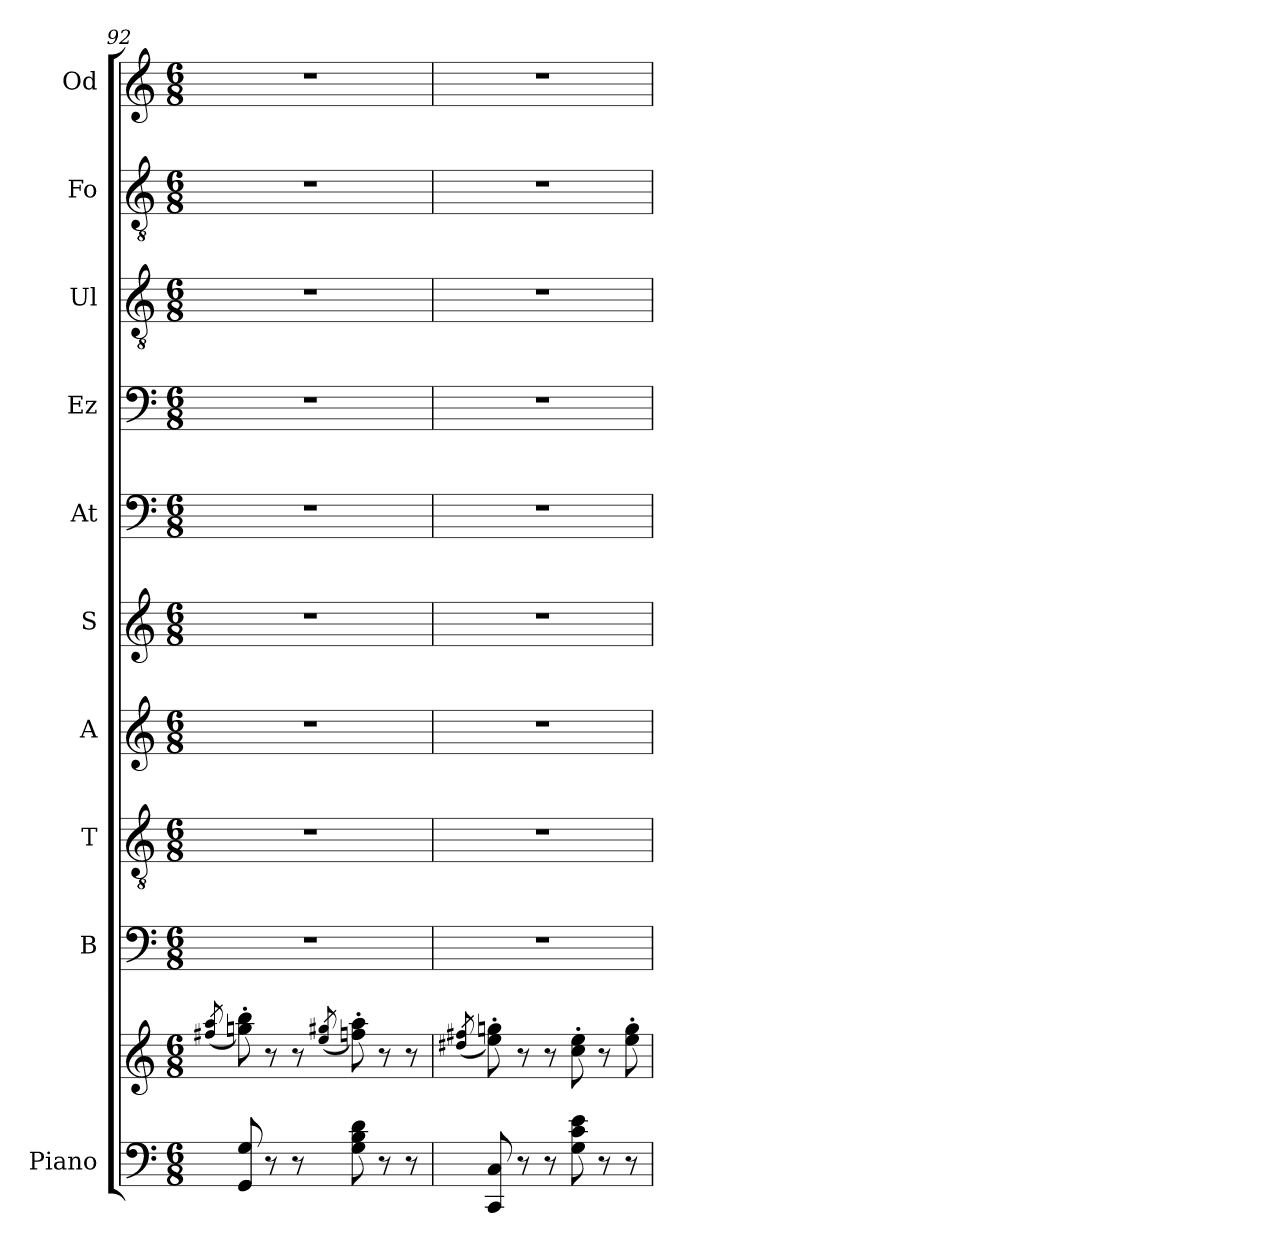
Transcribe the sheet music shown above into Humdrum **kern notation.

**kern	**kern	**kern	**kern	**kern	**kern	**kern	**kern	**kern	**kern	**kern
*part10	*part10	*part9	*part8	*part7	*part6	*part5	*part4	*part3	*part2	*part1
*staff11	*staff10	*staff9	*staff8	*staff7	*staff6	*staff5	*staff4	*staff3	*staff2	*staff1
*I"Piano	*	*I"B	*I"T	*I"A	*I"S	*I"At	*I"Ez	*I"Ul	*I"Fo	*I"Od
*I'Pno	*	*I'B	*I'T	*I'A	*I'S	*I'At	*I'Ez	*I'Ul	*I'Fo	*I'Od
!!LO:LB:g=z
*clefF4	*clefG2	*clefF4	*clefGv2	*clefG2	*clefG2	*clefF4	*clefF4	*clefGv2	*clefGv2	*clefG2
*k[]	*k[]	*k[]	*k[]	*k[]	*k[]	*k[]	*k[]	*k[]	*k[]	*k[]
*M6/8	*M6/8	*M6/8	*M6/8	*M6/8	*M6/8	*M6/8	*M6/8	*M6/8	*M6/8	*M6/8
=92	=92	=92	=92	=92	=92	=92	=92	=92	=92	=92
.	(<8qff#X/ 8qaa/	.	.	.	.	.	.	.	.	.
8GG/ 8G/	8ggn\' 8bb\')	2.r	2.r	2.r	2.r	2.r	2.r	2.r	2.r	2.r
8r	8r	.	.	.	.	.	.	.	.	.
8r	8r	.	.	.	.	.	.	.	.	.
.	(<8qee/ 8qgg#X/	.	.	.	.	.	.	.	.	.
8G\ 8B\ 8d\	8ffn\' 8aa\')	.	.	.	.	.	.	.	.	.
8r	8r	.	.	.	.	.	.	.	.	.
8r	8r	.	.	.	.	.	.	.	.	.
=93	=93	=93	=93	=93	=93	=93	=93	=93	=93	=93
.	(<8qdd#X/ 8qff#X/	.	.	.	.	.	.	.	.	.
8CC/ 8C/	8ee\' 8ggn\')	2.r	2.r	2.r	2.r	2.r	2.r	2.r	2.r	2.r
8r	8r	.	.	.	.	.	.	.	.	.
8r	8r	.	.	.	.	.	.	.	.	.
8G\ 8c\ 8e\	8cc\' 8ee\'	.	.	.	.	.	.	.	.	.
8r	8r	.	.	.	.	.	.	.	.	.
8r	8ee\' 8gg\'	.	.	.	.	.	.	.	.	.
=	=	=	=	=	=	=	=	=	=	=
*-	*-	*-	*-	*-	*-	*-	*-	*-	*-	*-
